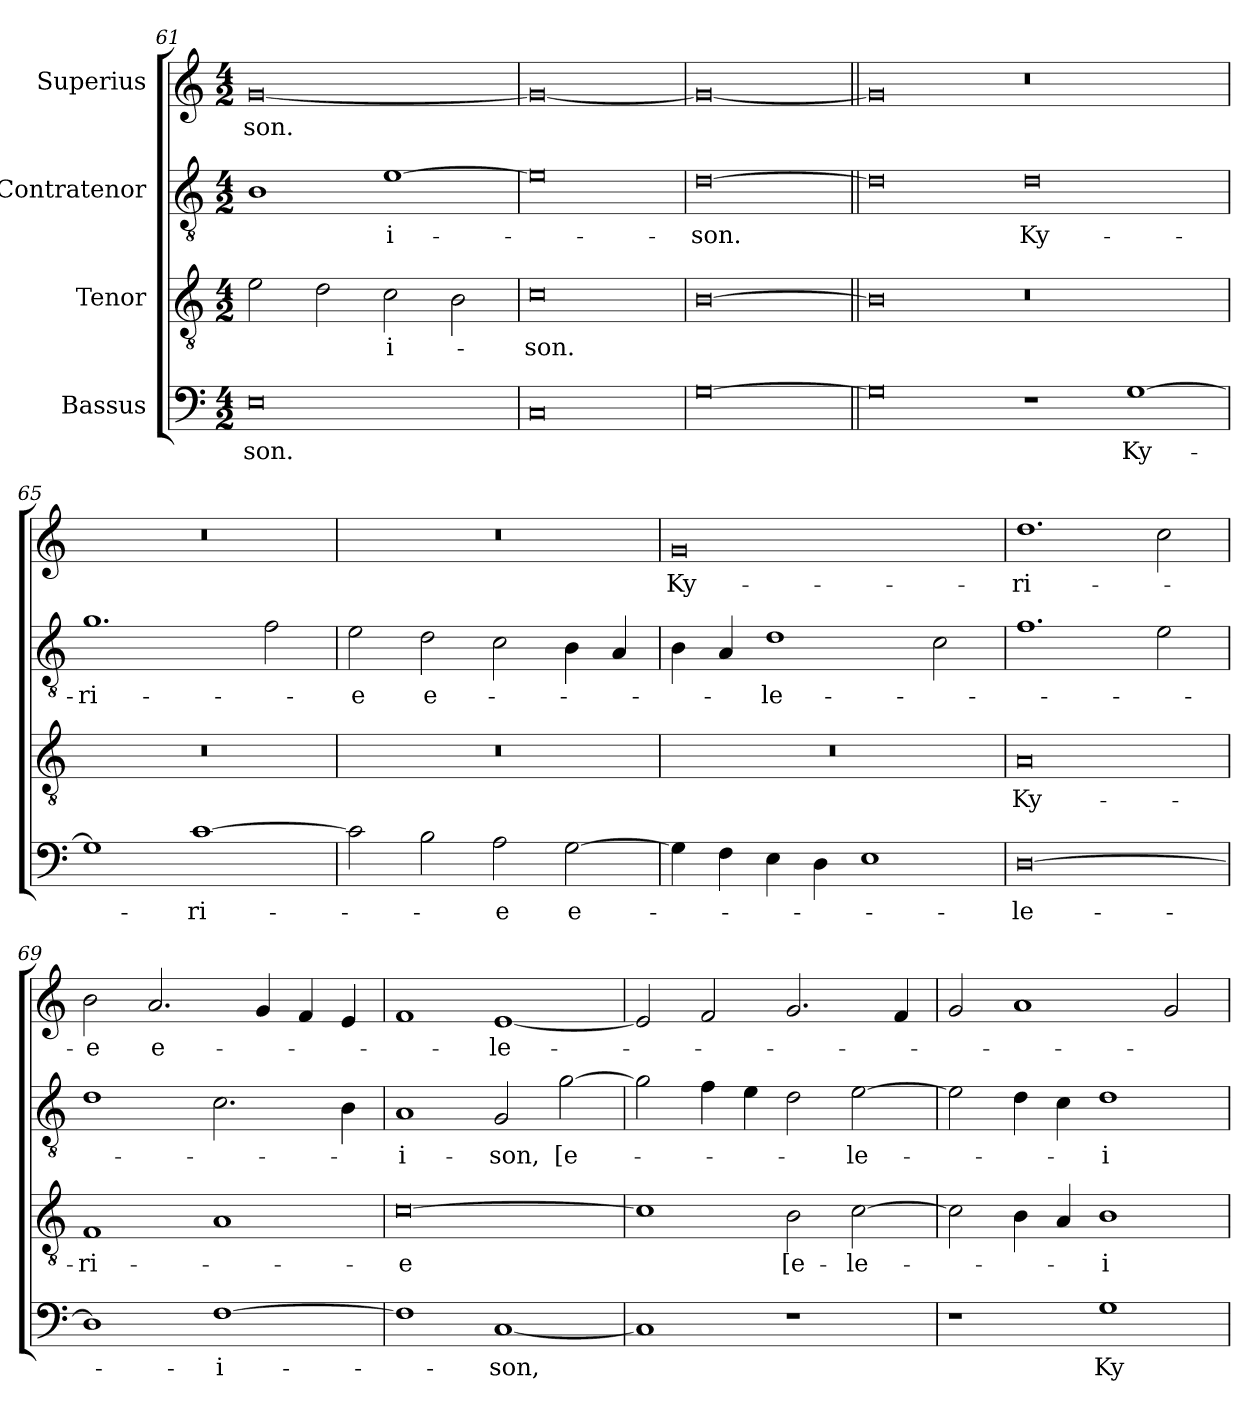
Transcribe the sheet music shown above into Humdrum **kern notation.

**kern	**text	**kern	**text	**kern	**text	**kern	**text
*part4	*part4	*part3	*part3	*part2	*part2	*part1	*part1
*staff4	*staff4	*staff3	*staff3	*staff2	*staff2	*staff1	*staff1
*I"Bassus	*	*I"Tenor	*	*I"Contratenor	*	*I"Superius	*
*clefF4	*	*clefGv2	*	*clefGv2	*	*clefG2	*
*k[]	*	*k[]	*	*k[]	*	*k[]	*
*M4/2	*	*M4/2	*	*M4/2	*	*M4/2	*
=61	=61	=61	=61	=61	=61	=61	=61
0E\	-son.	2e\	.	1B\	.	[0g/	-son.
.	.	2d\	.	.	.	.	.
.	.	2c\	-i-	[1e\	-i-	.	.
.	.	2B\	.	.	.	.	.
=62	=62	=62	=62	=62	=62	=62	=62
0C/	.	0c\	-son.	0e\]	.	0g/_	.
=63	=63	=63	=63	=63	=63	=63	=63
[0G\	.	[0B\	.	[0d\	-son.	0g/_	.
=64||	=64||	=64||	=64||	=64||	=64||	=64||	=64||
0G\]	.	0B\]	.	0d\]	.	0g/]	.
1r	.	0r	.	0d\	Ky-	0r	.
[1G\	Ky-	.	.	.	.	.	.
=65	=65	=65	=65	=65	=65	=65	=65
1G\]	.	0r	.	1.g\	-ri-	0r	.
[1c\	-ri-	.	.	.	.	.	.
.	.	.	.	2f\	.	.	.
=66	=66	=66	=66	=66	=66	=66	=66
2c\]	.	0r	.	2e\	-e	0r	.
2B\	.	.	.	2d\	e-	.	.
2A\	-e	.	.	2c\	.	.	.
[2G\	e-	.	.	4B\	.	.	.
.	.	.	.	4A/	.	.	.
=67	=67	=67	=67	=67	=67	=67	=67
4G\]	.	0r	.	4B\	.	0g/	Ky-
4F\	.	.	.	4A/	.	.	.
4E\	.	.	.	1d\	-le-	.	.
4D\	.	.	.	.	.	.	.
1E\	.	.	.	.	.	.	.
.	.	.	.	2c\	.	.	.
=68	=68	=68	=68	=68	=68	=68	=68
[0D\	-le-	0A/	Ky-	1.f\	.	1.dd\	-ri-
.	.	.	.	2e\	.	2cc\	.
=69	=69	=69	=69	=69	=69	=69	=69
1D\]	.	1F/	-ri-	1d\	.	2b\	-e
.	.	.	.	.	.	2.a/	e-
[1F\	-i-	1A/	.	2.c\	.	.	.
.	.	.	.	.	.	4g/	.
.	.	.	.	.	.	4f/	.
.	.	.	.	4B\	.	4e/	.
=70	=70	=70	=70	=70	=70	=70	=70
1F\]	.	[0c\	-e	1A/	-i-	1f/	.
[1C/	-son,	.	.	2G/	-son,	[1e/	-le-
.	.	.	.	[2g\	[e-	.	.
=71	=71	=71	=71	=71	=71	=71	=71
1C/]	.	1c\]	.	2g\]	.	2e/]	.
.	.	.	.	4f\	.	2f/	.
.	.	.	.	4e\	.	.	.
1r	.	2B\	[e-	2d\	.	2.g/	.
.	.	[2c\	-le-	[2e\	-le-	.	.
.	.	.	.	.	.	4f/	.
=72	=72	=72	=72	=72	=72	=72	=72
1r	.	2c\]	.	2e\]	.	2g/	.
.	.	4B\	.	4d\	.	1a/	.
.	.	4A/	.	4c\	.	.	.
1G\	Ky-	1B\	-i-	1d\	-i-	.	.
.	.	.	.	.	.	2g/	.
=	=	=	=	=	=	=	=
*-	*-	*-	*-	*-	*-	*-	*-
